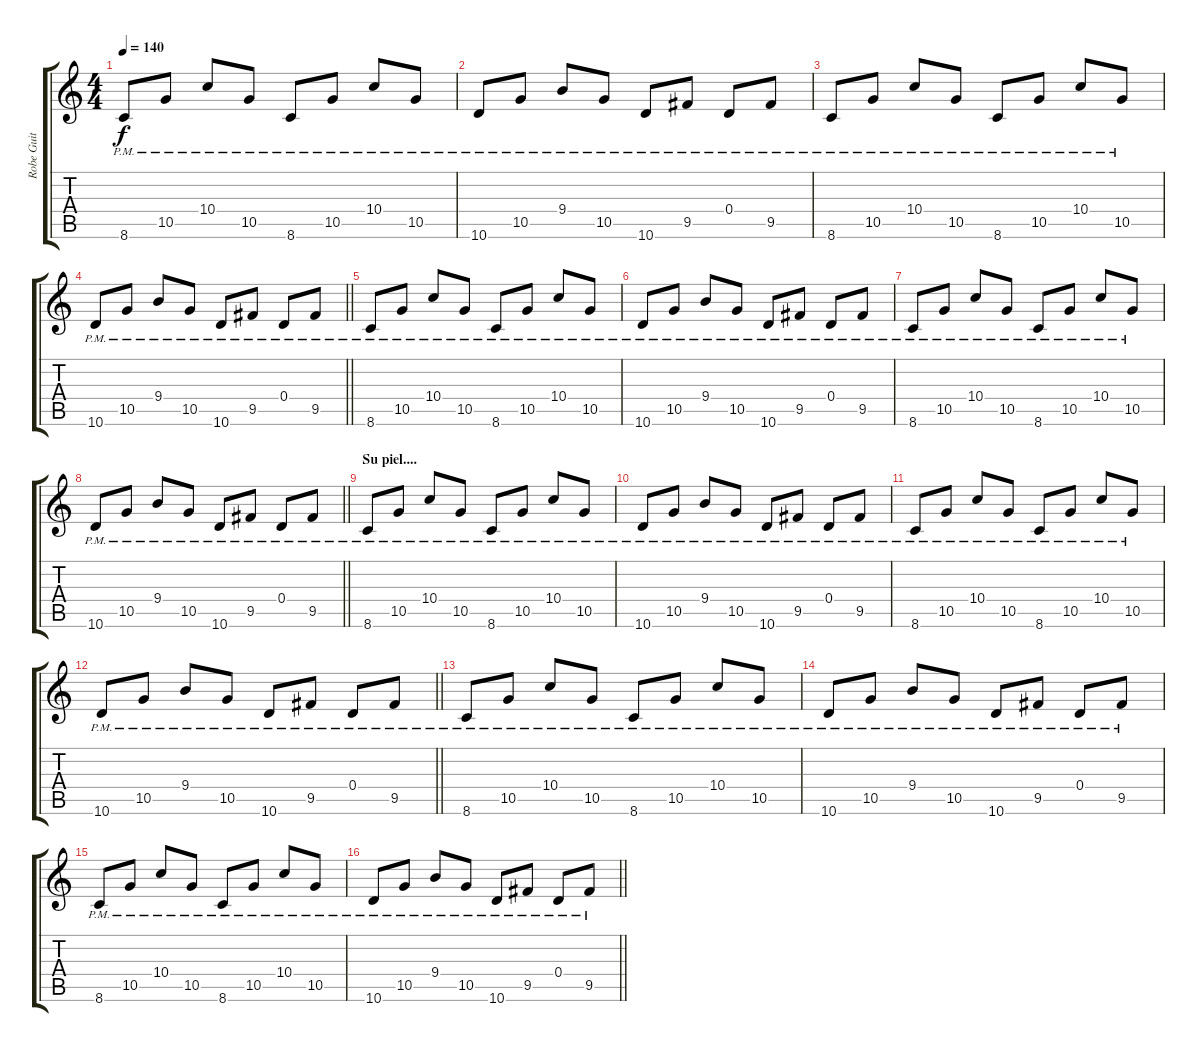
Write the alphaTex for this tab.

\track ("Robe Guit" "Robe Guit") {instrument acousticguitarnylon}
\staff {score tabs}
\tuning (E4 B3 G3 D3 A2 E2) {hide}
\ts (4 4)
\tempo 140
\clef g2
\ks c
8.6{pm}.8{dy f instrument electricguitarmuted} 10.5{pm}.8 10.4{pm}.8 10.5{pm}.8 8.6{pm}.8 10.5{pm}.8 10.4{pm}.8 10.5{pm}.8 |
10.6{pm}.8 10.5{pm}.8 9.4{pm}.8 10.5{pm}.8 10.6{pm}.8 9.5{pm}.8 0.4{pm}.8 9.5{pm}.8 |
8.6{pm}.8 10.5{pm}.8 10.4{pm}.8 10.5{pm}.8 8.6{pm}.8 10.5{pm}.8 10.4{pm}.8 10.5{pm}.8 |
\barLineRight lightlight
10.6{pm}.8 10.5{pm}.8 9.4{pm}.8 10.5{pm}.8 10.6{pm}.8 9.5{pm}.8 0.4{pm}.8 9.5{pm}.8 |
8.6{pm}.8{instrument electricguitarmuted} 10.5{pm}.8 10.4{pm}.8 10.5{pm}.8 8.6{pm}.8 10.5{pm}.8 10.4{pm}.8 10.5{pm}.8 |
10.6{pm}.8 10.5{pm}.8 9.4{pm}.8 10.5{pm}.8 10.6{pm}.8 9.5{pm}.8 0.4{pm}.8 9.5{pm}.8 |
8.6{pm}.8 10.5{pm}.8 10.4{pm}.8 10.5{pm}.8 8.6{pm}.8 10.5{pm}.8 10.4{pm}.8 10.5{pm}.8 |
\barLineRight lightlight
10.6{pm}.8 10.5{pm}.8 9.4{pm}.8 10.5{pm}.8 10.6{pm}.8 9.5{pm}.8 0.4{pm}.8 9.5{pm}.8 |
\section ("" "Su piel....")
8.6{pm}.8{instrument electricguitarmuted} 10.5{pm}.8 10.4{pm}.8 10.5{pm}.8 8.6{pm}.8 10.5{pm}.8 10.4{pm}.8 10.5{pm}.8 |
10.6{pm}.8 10.5{pm}.8 9.4{pm}.8 10.5{pm}.8 10.6{pm}.8 9.5{pm}.8 0.4{pm}.8 9.5{pm}.8 |
8.6{pm}.8 10.5{pm}.8 10.4{pm}.8 10.5{pm}.8 8.6{pm}.8 10.5{pm}.8 10.4{pm}.8 10.5{pm}.8 |
\barLineRight lightlight
10.6{pm}.8 10.5{pm}.8 9.4{pm}.8 10.5{pm}.8 10.6{pm}.8 9.5{pm}.8 0.4{pm}.8 9.5{pm}.8 |
8.6{pm}.8{instrument electricguitarmuted} 10.5{pm}.8 10.4{pm}.8 10.5{pm}.8 8.6{pm}.8 10.5{pm}.8 10.4{pm}.8 10.5{pm}.8 |
10.6{pm}.8 10.5{pm}.8 9.4{pm}.8 10.5{pm}.8 10.6{pm}.8 9.5{pm}.8 0.4{pm}.8 9.5{pm}.8 |
8.6{pm}.8 10.5{pm}.8 10.4{pm}.8 10.5{pm}.8 8.6{pm}.8 10.5{pm}.8 10.4{pm}.8 10.5{pm}.8 |
\barLineRight lightlight
10.6{pm}.8 10.5{pm}.8 9.4{pm}.8 10.5{pm}.8 10.6{pm}.8 9.5{pm}.8 0.4{pm}.8 9.5{pm}.8
